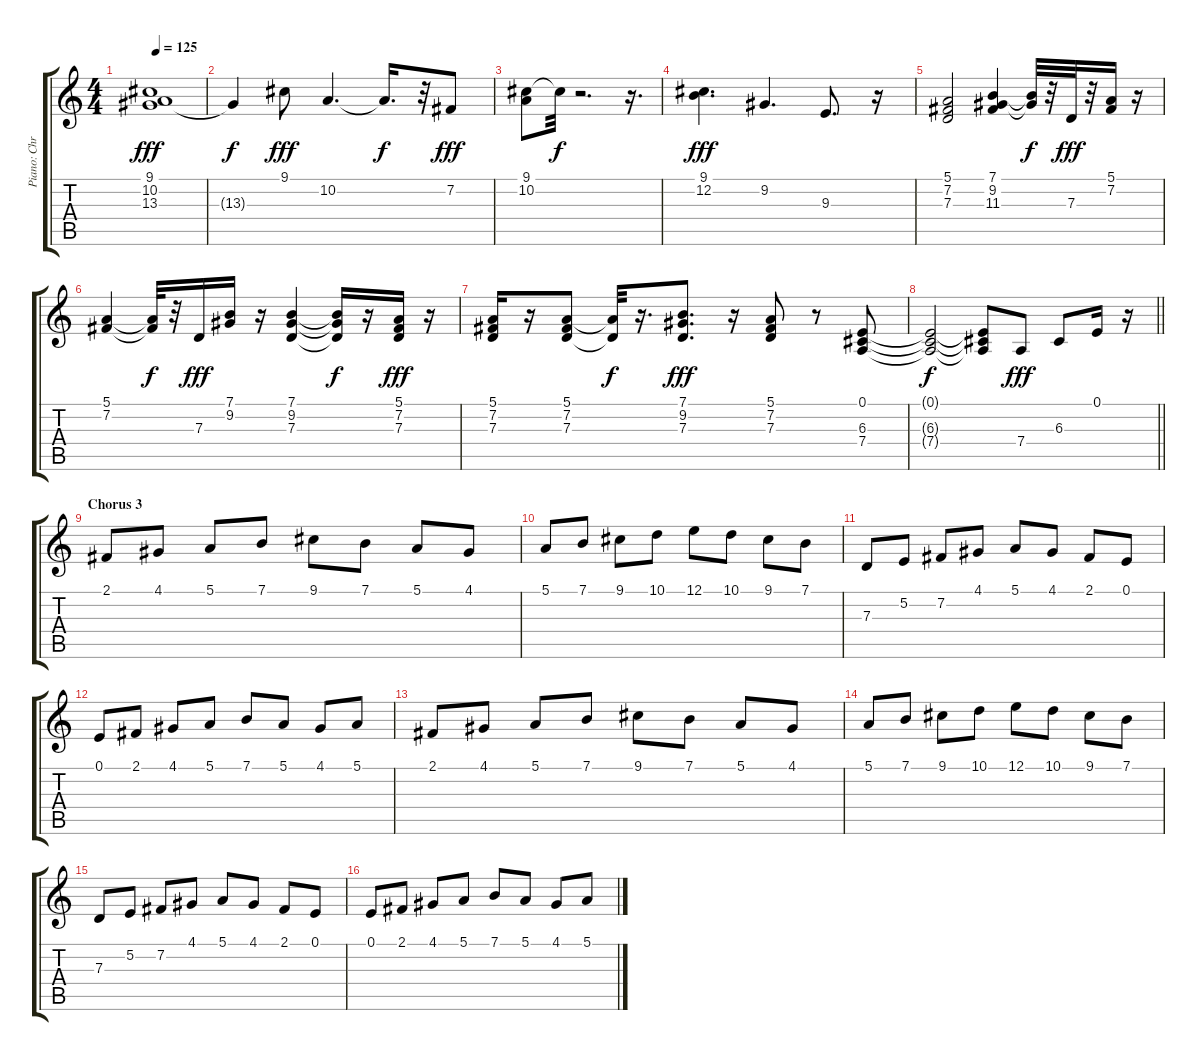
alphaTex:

\track ("Piano: Christine McVie" "Piano: Chr") {instrument electricgrandpiano}
\staff {score tabs}
\tuning (E4 B3 G3 D3 A2 E2) {hide}
\ts (4 4)
\tempo 125
\clef g2
\ks c
(9.1 10.2 13.3).1{dy fff} |
13.3{t}.4{dy f} 9.1.8{dy fff} 10.2.4{d} 10.2{t}.16{d dy f} r.32 7.2.8{dy fff} |
(9.1 10.2).8 9.1{t}.32{dy f} r.2{d} r.16{d} |
(9.1 12.2).4{d dy fff} 9.2.4{d} 9.3.8{d} r.16 |
(5.1 7.2 7.3).2 (7.1 9.2 11.3).4 (7.1{t} 9.2{t}).32{dy f} r.32 7.3.32{dy fff} r.32 (5.1 7.2).16 r.16 |
(5.1 7.2).4 (5.1{t} 7.2{t}).32{dy f} r.32 7.3.16{dy fff} (7.1 9.2).16 r.16 (7.1 9.2 7.3).4 (7.1{t} 9.2{t} 7.3{t}).16{dy f} r.16 (5.1 7.2 7.3).16{dy fff} r.16 |
(5.1 7.2 7.3).16 r.16 (5.1 7.2 7.3).8 (5.1{t} 7.3{t}).32{dy f} r.16{d} (7.1 9.2 7.3).8{d dy fff} r.16 (5.1 7.2 7.3).8 r.8 (0.1 6.3 7.4).8 |
\barLineRight lightlight
(0.1{t} 6.3{t} 7.4{t}).2{dy f} (0.1{t} 6.3{t} 7.4{t}).8 7.4.8{dy fff} 6.3.8 0.1.16 r.16 |
\section ("" "Chorus 3")
2.1.8 4.1.8 5.1.8 7.1.8 9.1.8 7.1.8 5.1.8 4.1.8 |
5.1.8 7.1.8 9.1.8 10.1.8 12.1.8 10.1.8 9.1.8 7.1.8 |
7.3.8 5.2.8 7.2.8 4.1.8 5.1.8 4.1.8 2.1.8 0.1.8 |
0.1.8 2.1.8 4.1.8 5.1.8 7.1.8 5.1.8 4.1.8 5.1.8 |
2.1.8 4.1.8 5.1.8 7.1.8 9.1.8 7.1.8 5.1.8 4.1.8 |
5.1.8 7.1.8 9.1.8 10.1.8 12.1.8 10.1.8 9.1.8 7.1.8 |
7.3.8 5.2.8 7.2.8 4.1.8 5.1.8 4.1.8 2.1.8 0.1.8 |
0.1.8 2.1.8 4.1.8 5.1.8 7.1.8 5.1.8 4.1.8 5.1.8
